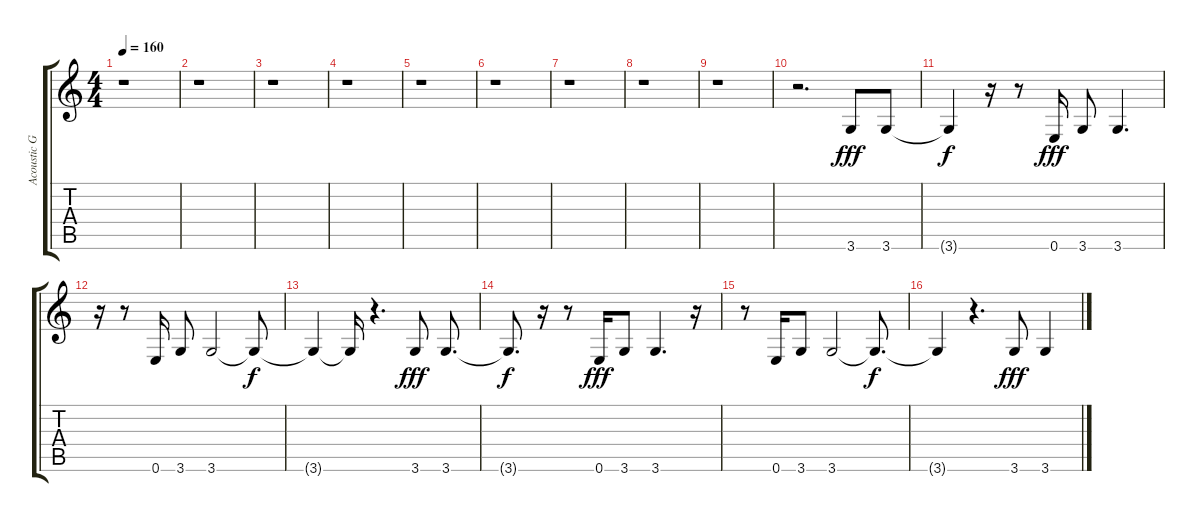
\track ("Acoustic Guitar" "Acoustic G") {instrument acousticguitarnylon}
\staff {score tabs}
\tuning (E4 B3 G3 D3 A2 E2) {hide}
\ts (4 4)
\tempo 160
\clef g2
\ks c
r.1{dy fff} |
r.1 |
r.1 |
r.1 |
r.1 |
r.1 |
r.1 |
r.1 |
r.1 |
r.2{d} 3.6.8 3.6.8 |
3.6{t}.4{dy f} r.16 r.8 0.6.16{dy fff} 3.6.8 3.6.4{d} |
r.16 r.8 0.6.16 3.6.8 3.6.2 3.6{t}.8{dy f} |
3.6{t}.4 3.6{t}.16 r.4{d} 3.6.8{dy fff} 3.6.8{d} |
3.6{t}.8{d dy f} r.16 r.8 0.6.16{dy fff} 3.6.8 3.6.4{d} r.16 |
r.8 0.6.16 3.6.8 3.6.2 3.6{t}.8{d dy f} |
3.6{t}.4 r.4{d} 3.6.8{dy fff} 3.6.4
